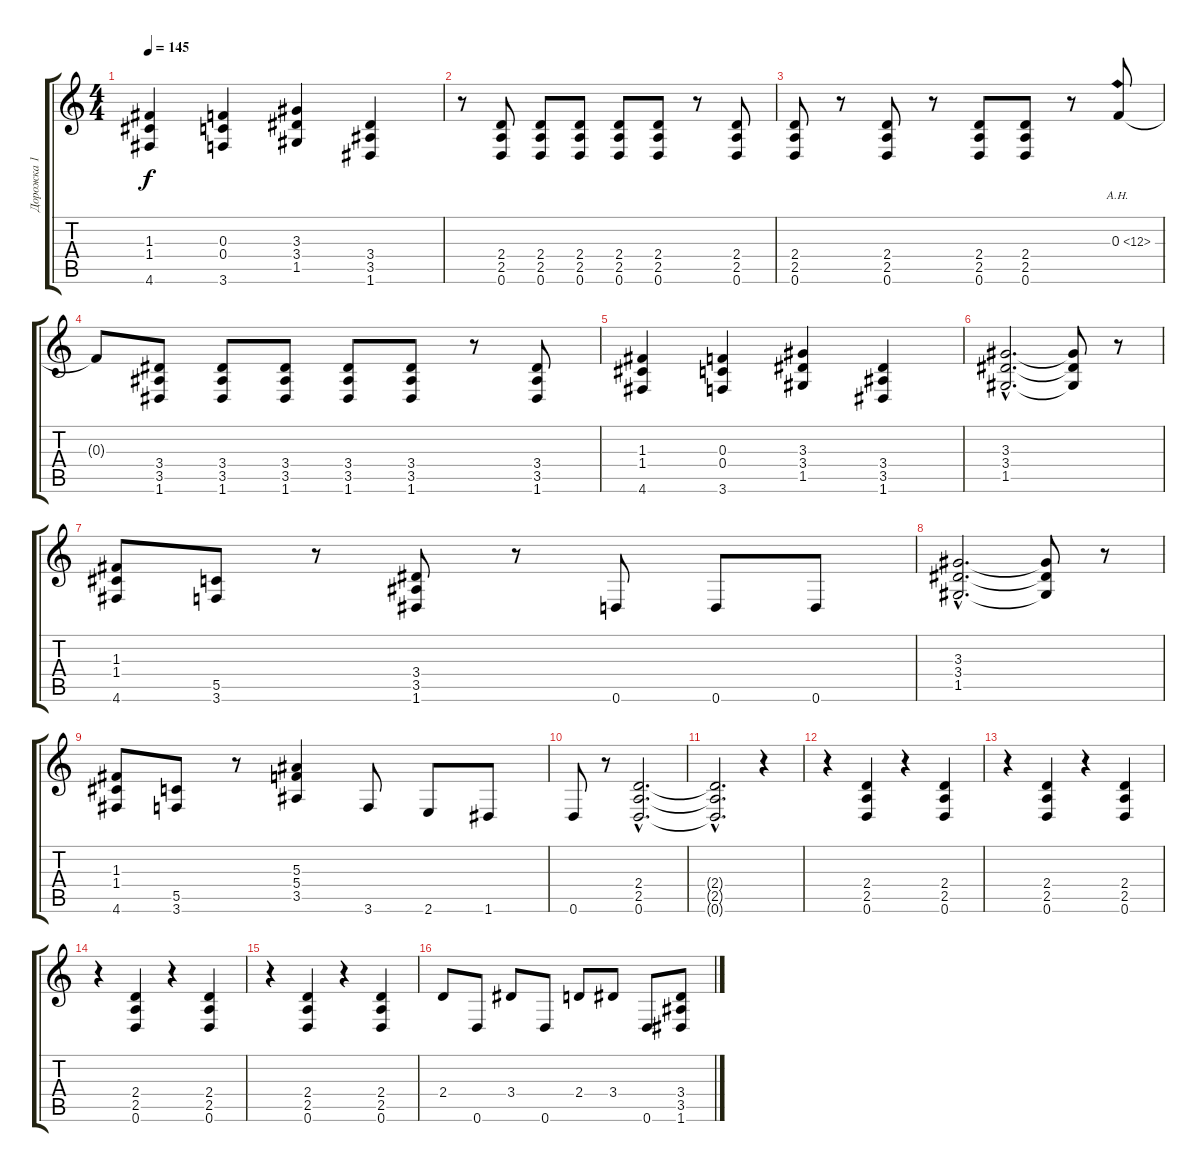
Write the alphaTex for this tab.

\track ("Дорожка 1" "Дорожка 1") {instrument distortionguitar}
\staff {score tabs}
\tuning (D4 A3 F3 C3 G2 D2) {hide}
\ts (4 4)
\tempo 145
\clef g2
\ks c
(1.3 1.4 4.6).4{dy f} (0.3 0.4 3.6).4 (3.3 3.4 1.5).4 (3.4 3.5 1.6).4 |
r.8 (2.4 2.5 0.6).8 (2.4 2.5 0.6).8 (2.4 2.5 0.6).8 (2.4 2.5 0.6).8 (2.4 2.5 0.6).8 r.8 (2.4 2.5 0.6).8 |
(2.4 2.5 0.6).8 r.8 (2.4 2.5 0.6).8 r.8 (2.4 2.5 0.6).8 (2.4 2.5 0.6).8 r.8 0.3{ah 12}.8 |
0.3{t}.8 (3.4 3.5 1.6).8 (3.4 3.5 1.6).8 (3.4 3.5 1.6).8 (3.4 3.5 1.6).8 (3.4 3.5 1.6).8 r.8 (3.4 3.5 1.6).8 |
(1.3 1.4 4.6).4 (0.3 0.4 3.6).4 (3.3 3.4 1.5).4 (3.4 3.5 1.6).4 |
(3.3{hac} 3.4{hac} 1.5{hac}).2{d} (3.3{t} 3.4{t} 1.5{t}).8 r.8 |
(1.3 1.4 4.6).8 (5.5 3.6).8 r.8 (3.4 3.5 1.6).8 r.8 0.6.8 0.6.8 0.6.8 |
(3.3{hac} 3.4{hac} 1.5{hac}).2{d} (3.3{t} 3.4{t} 1.5{t}).8 r.8 |
(1.3 1.4 4.6).8 (5.5 3.6).8 r.8 (5.3 5.4 3.5).4 3.6.8 2.6.8 1.6.8 |
0.6.8 r.8 (2.4{hac} 2.5{hac} 0.6{hac}).2{d} |
(2.4{hac t} 2.5{hac t} 0.6{hac t}).2{d} r.4 |
r.4 (2.4 2.5 0.6).4 r.4 (2.4 2.5 0.6).4 |
r.4 (2.4 2.5 0.6).4 r.4 (2.4 2.5 0.6).4 |
r.4 (2.4 2.5 0.6).4 r.4 (2.4 2.5 0.6).4 |
r.4 (2.4 2.5 0.6).4 r.4 (2.4 2.5 0.6).4 |
2.4.8 0.6.8 3.4.8 0.6.8 2.4.8 3.4.8 0.6.8 (3.4 3.5 1.6).8
